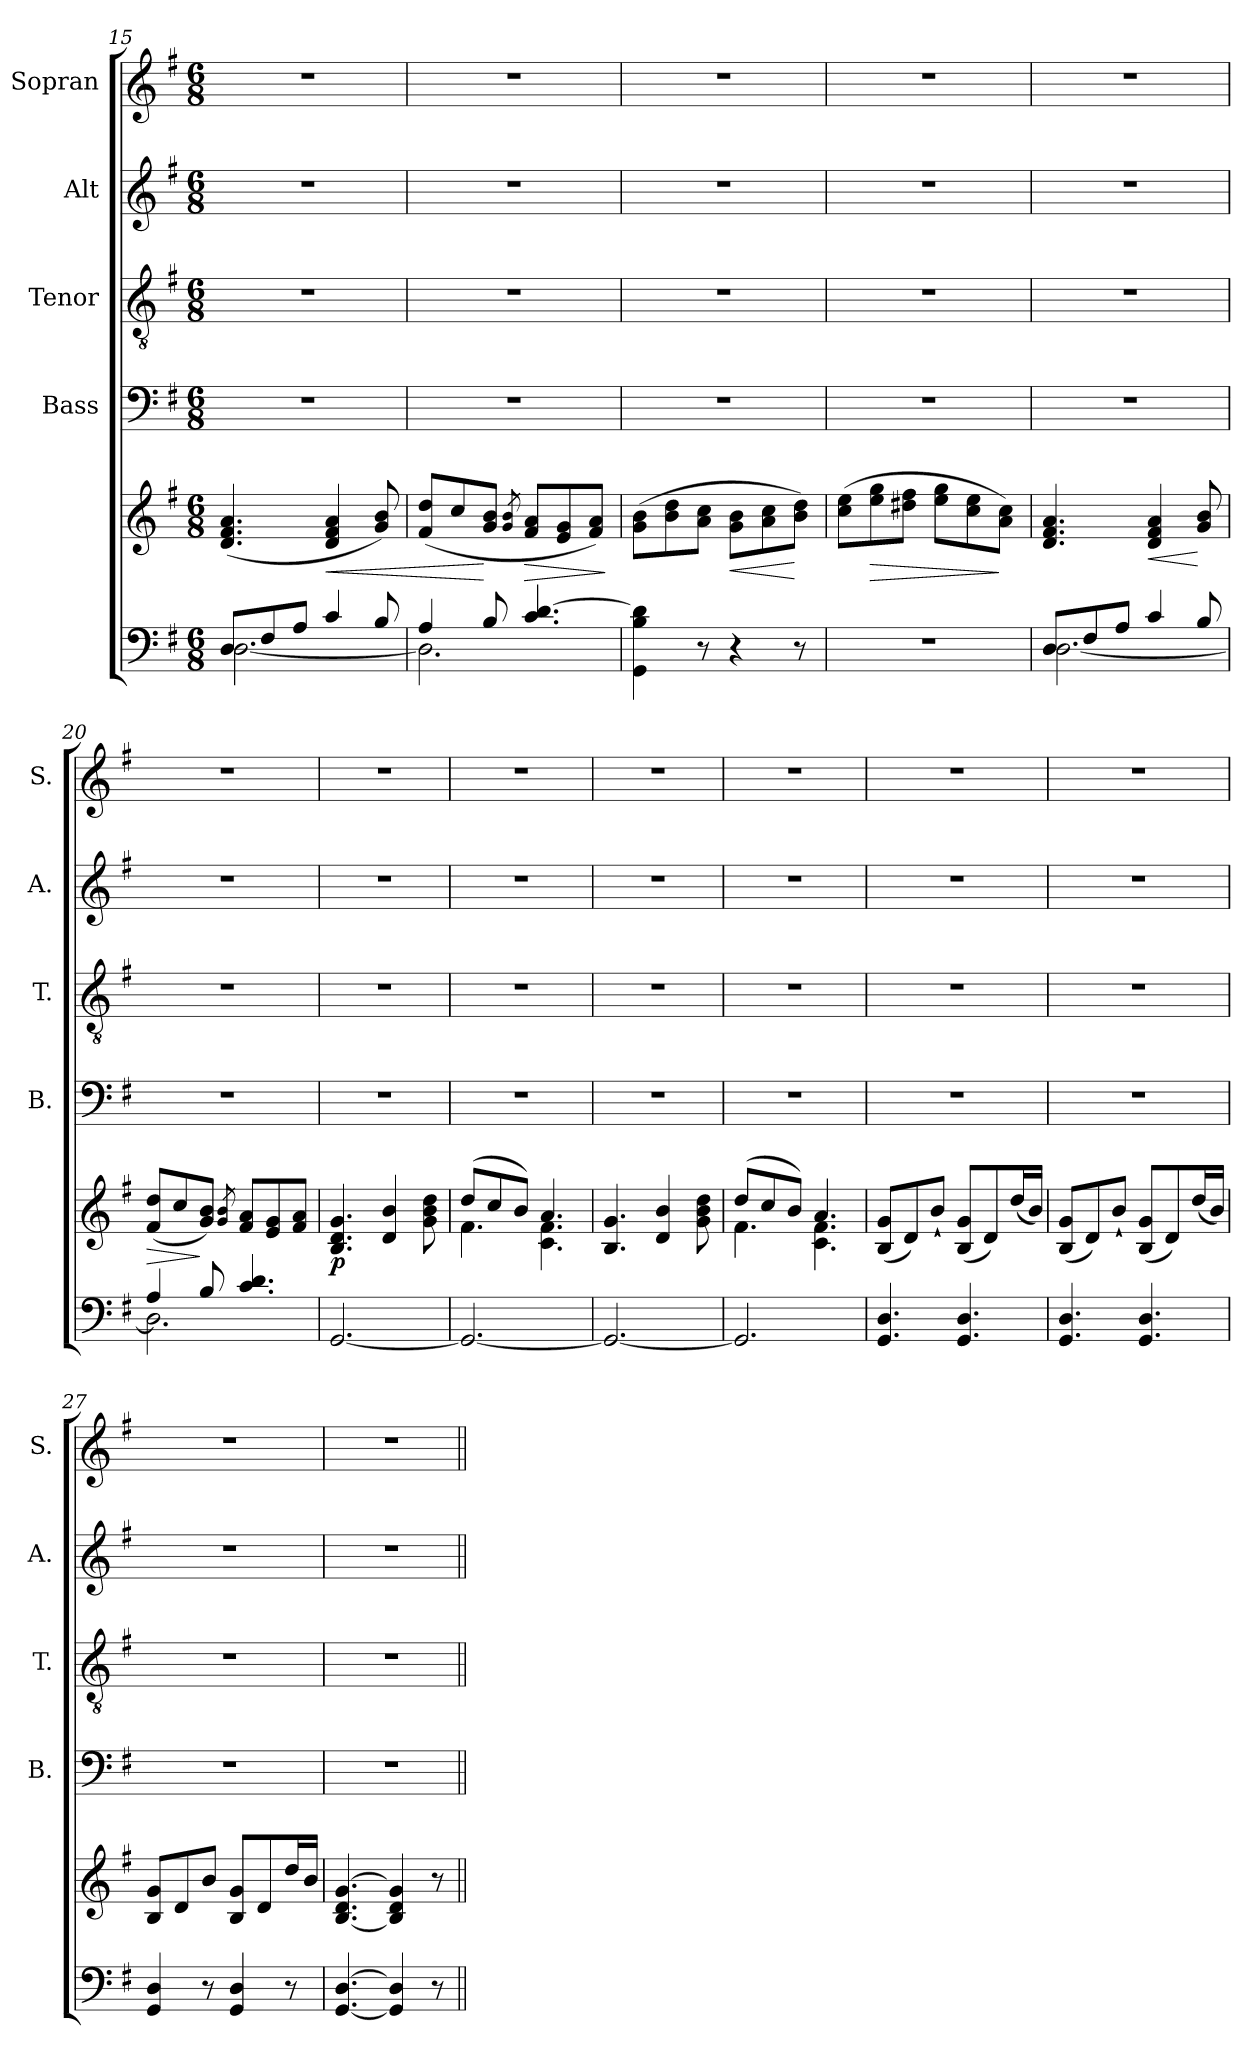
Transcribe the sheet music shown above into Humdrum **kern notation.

**kern	**kern	**dynam	**kern	**kern	**kern	**kern
*part5	*part5	*part5	*part4	*part3	*part2	*part1
*staff6	*staff5	*staff5/6	*staff4	*staff3	*staff2	*staff1
*	*	*	*I"Bass	*I"Tenor	*I"Alt	*I"Sopran
*	*	*	*I'B.	*I'T.	*I'A.	*I'S.
*clefF4	*clefG2	*	*clefF4	*clefGv2	*clefG2	*clefG2
*k[f#]	*k[f#]	*	*k[f#]	*k[f#]	*k[f#]	*k[f#]
*G:	*G:	*	*G:	*G:	*G:	*G:
*M6/8	*M6/8	*	*M6/8	*M6/8	*M6/8	*M6/8
=15	=15	=15	=15	=15	=15	=15
*^	*	*	*	*	*	*
8D/L	[<2.D\	(<4.d/ 4.f#/ 4.a/	.	2.r	2.r	2.r	2.r
8F#/	.	.	.	.	.	.	.
8A/J	.	.	.	.	.	.	.
!	!	!	!LO:HP:b	!	!	!	!
4c/	.	4d/ 4f#/ 4a/	<	.	.	.	.
8B/	.	8g/ 8b/)	.	.	.	.	.
=16	=16	=16	=16	=16	=16	=16	=16
4A/	2.D\]	(<8f#/ 8dd/L	.	2.r	2.r	2.r	2.r
.	.	8cc/	.	.	.	.	.
8B/	.	8g/ 8b/J	[	.	.	.	.
.	.	8qg/ 8qb/	.	.	.	.	.
!	!	!	!LO:HP:b	!	!	!	!
4.c/ [>4.d/	.	8f#/ 8a/L	>	.	.	.	.
.	.	8e/ 8g/	.	.	.	.	.
.	.	8f#/ 8a/J)	.	.	.	.	.
*v	*v	*	*	*	*	*	*
.	.	]	.	.	.	.
=17	=17	=17	=17	=17	=17	=17
4GG\ 4B\ 4d\]	(>8g\ 8b\L	.	2.r	2.r	2.r	2.r
.	8b\ 8dd\	.	.	.	.	.
8r	8a\ 8cc\J	.	.	.	.	.
!	!	!LO:HP:b	!	!	!	!
4r	8g\ 8b\L	<	.	.	.	.
.	8a\ 8cc\	.	.	.	.	.
8r	8b\ 8dd\J)	[	.	.	.	.
=18	=18	=18	=18	=18	=18	=18
2.r	(>8cc\ 8ee\L	.	2.r	2.r	2.r	2.r
!	!	!LO:HP:b	!	!	!	!
.	8ee\ 8gg\	>	.	.	.	.
.	8dd#X\ 8ff#\J	.	.	.	.	.
.	8ee\ 8gg\L	.	.	.	.	.
.	8cc\ 8ee\	.	.	.	.	.
.	8a\ 8cc\J)	]	.	.	.	.
=19	=19	=19	=19	=19	=19	=19
*^	*	*	*	*	*	*
8D/L	[<2.D\	4.d/ 4.f#/ 4.a/	.	2.r	2.r	2.r	2.r
8F#/	.	.	.	.	.	.	.
8A/J	.	.	.	.	.	.	.
!	!	!	!LO:HP:b	!	!	!	!
4c/	.	4d/ 4f#/ 4a/	<	.	.	.	.
8B/	.	8g/ 8b/	[	.	.	.	.
=20	=20	=20	=20	=20	=20	=20	=20
!	!	!	!LO:HP:b	!	!	!	!
4A/	2.D\]	(<8f#/ 8dd/L	>	2.r	2.r	2.r	2.r
.	.	8cc/	.	.	.	.	.
8B/	.	8g/ 8b/J)	]	.	.	.	.
.	.	8qg/ 8qb/	.	.	.	.	.
4.c/ 4.d/	.	8f#/ 8a/L	.	.	.	.	.
.	.	8e/ 8g/	.	.	.	.	.
.	.	8f#/ 8a/J	.	.	.	.	.
*v	*v	*	*	*	*	*	*
!!LO:LB:g=z
=21	=21	=21	=21	=21	=21	=21
!	!	!LO:DY:b	!	!	!	!
[2.GG/	4.B/ 4.d/ 4.g/	p	2.r	2.r	2.r	2.r
.	4d/ 4b/	.	.	.	.	.
.	8g\ 8b\ 8dd\	.	.	.	.	.
=22	=22	=22	=22	=22	=22	=22
*	*^	*	*	*	*	*
2.GG/_	(>8dd/L	4.f#\	.	2.r	2.r	2.r	2.r
.	8cc/	.	.	.	.	.	.
.	8b/J)	.	.	.	.	.	.
.	4.a/	4.c\ 4.f#\	.	.	.	.	.
*	*v	*v	*	*	*	*	*
=23	=23	=23	=23	=23	=23	=23
2.GG/_	4.B/ 4.g/	.	2.r	2.r	2.r	2.r
.	4d/ 4b/	.	.	.	.	.
.	8g\ 8b\ 8dd\	.	.	.	.	.
=24	=24	=24	=24	=24	=24	=24
*	*^	*	*	*	*	*
2.GG/]	(>8dd/L	4.f#\	.	2.r	2.r	2.r	2.r
.	8cc/	.	.	.	.	.	.
.	8b/J)	.	.	.	.	.	.
.	4.a/	4.c\ 4.f#\	.	.	.	.	.
*	*v	*v	*	*	*	*	*
=25	=25	=25	=25	=25	=25	=25
4.GG/ 4.D/	(<8B/ 8g/L	.	2.r	2.r	2.r	2.r
.	8d/)	.	.	.	.	.
.	8b`</J	.	.	.	.	.
4.GG/ 4.D/	(<8B/ 8g/L	.	.	.	.	.
.	8d/)	.	.	.	.	.
.	(<16dd/L	.	.	.	.	.
.	16b/JJ)	.	.	.	.	.
=26	=26	=26	=26	=26	=26	=26
4.GG/ 4.D/	(<8B/ 8g/L	.	2.r	2.r	2.r	2.r
.	8d/)	.	.	.	.	.
.	8b`</J	.	.	.	.	.
4.GG/ 4.D/	(<8B/ 8g/L	.	.	.	.	.
.	8d/)	.	.	.	.	.
.	(<16dd/L	.	.	.	.	.
.	16b/JJ)	.	.	.	.	.
=27	=27	=27	=27	=27	=27	=27
4GG/ 4D/	8B/ 8g/L	.	2.r	2.r	2.r	2.r
.	8d/	.	.	.	.	.
8r	8b/J	.	.	.	.	.
4GG/ 4D/	8B/ 8g/L	.	.	.	.	.
.	8d/	.	.	.	.	.
8r	16dd/L	.	.	.	.	.
.	16b/JJ	.	.	.	.	.
=28	=28	=28	=28	=28	=28	=28
[4.GG/ [4.D/	[4.B/ 4.d/ [4.g/	.	2.r	2.r	2.r	2.r
4GG/] 4D/]	4B/] 4d/ 4g/]	.	.	.	.	.
8r	8r	.	.	.	.	.
=||	=||	=||	=||	=||	=||	=||
*-	*-	*-	*-	*-	*-	*-
